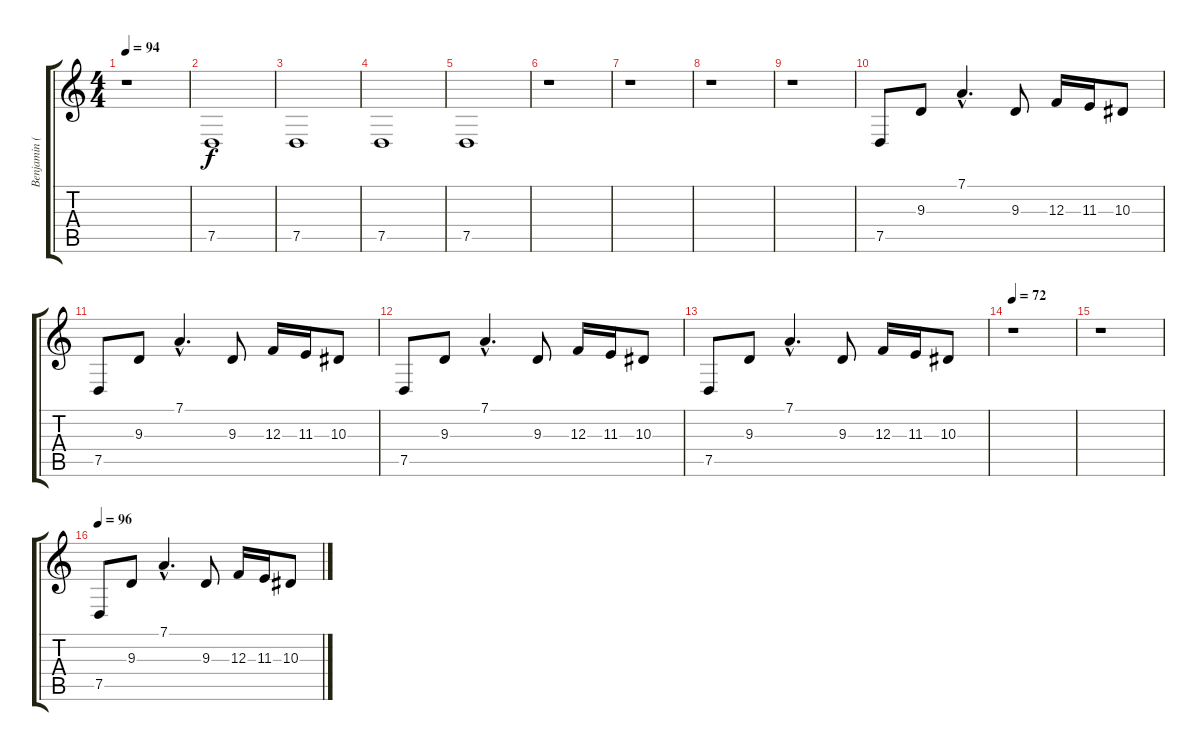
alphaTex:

\track ("Benjamin (KeybMid)" "Benjamin (") {instrument churchorgan}
\staff {score tabs}
\tuning (D4 A3 F3 C3 G2 D2) {hide}
\ts (4 4)
\tempo 94
\clef g2
\ks c
r.1{dy f} |
7.5.1 |
7.5.1 |
7.5.1 |
7.5.1 |
r.1 |
r.1 |
r.1 |
r.1 |
7.5.8 9.3.8 7.1{hac}.4{d} 9.3.8 12.3.16 11.3.16 10.3.8 |
7.5.8 9.3.8 7.1{hac}.4{d} 9.3.8 12.3.16 11.3.16 10.3.8 |
7.5.8 9.3.8 7.1{hac}.4{d} 9.3.8 12.3.16 11.3.16 10.3.8 |
7.5.8 9.3.8 7.1{hac}.4{d} 9.3.8 12.3.16 11.3.16 10.3.8 |
\tempo 72
r.1 |
r.1 |
\tempo 96
7.5.8 9.3.8 7.1{hac}.4{d} 9.3.8 12.3.16 11.3.16 10.3.8
